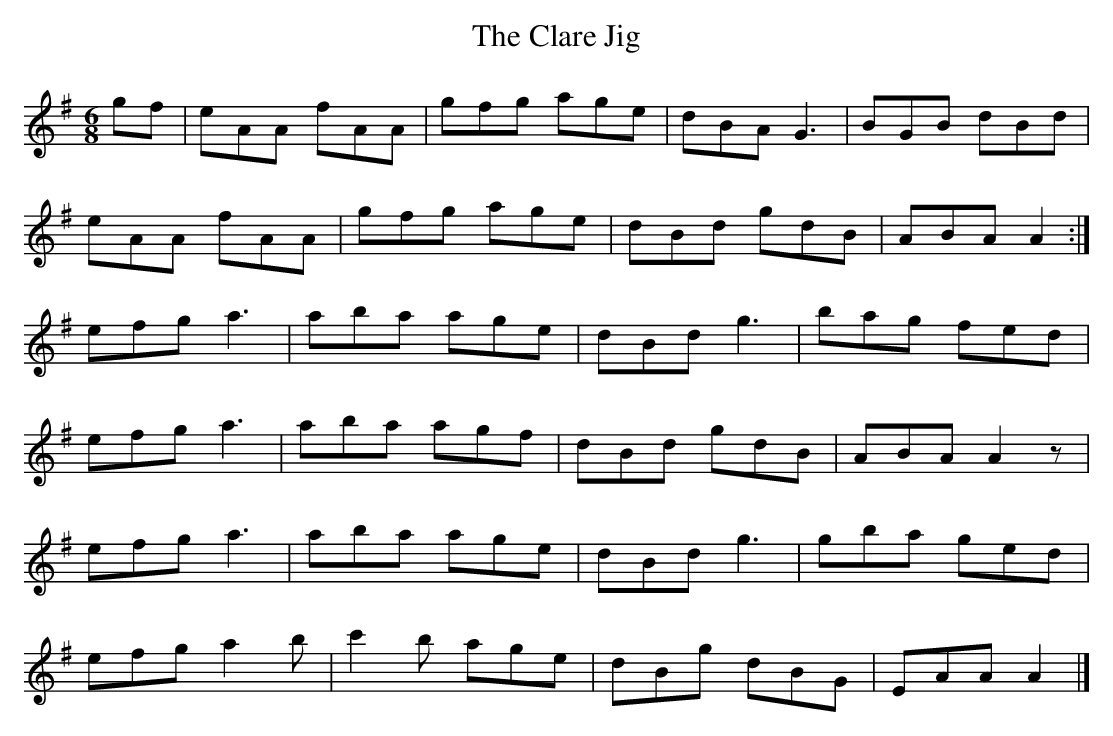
X:1
T:The Clare Jig
M:6/8
K:ADor
L:1/8
gf|eAA fAA|gfg age|dBA G3|BGB dBd|
eAA fAA|gfg age|dBd gdB|ABA A2 :|
efg a3|aba age|dBd g3|bag fed|
efg a3|aba agf|dBd gdB|ABA A2 z|
efg a3|aba age|dBd g3|gba ged|
efg a2 b|c'2 b age|dBg dBG|EAA A2 |]
